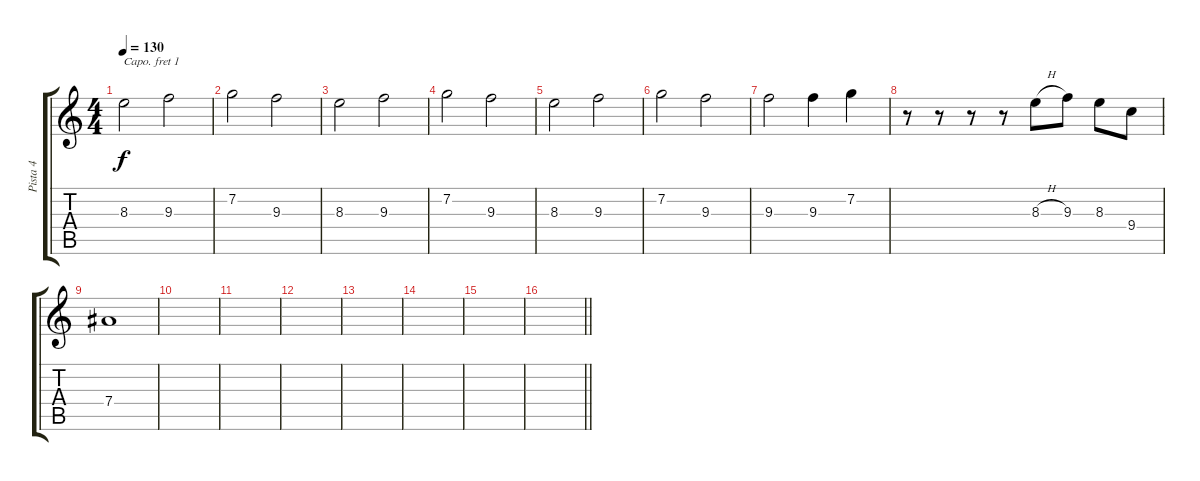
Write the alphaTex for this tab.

\track ("Pista 4" "Pista 4") {instrument acousticguitarsteel}
\staff {score tabs}
\capo 1
\tuning (E4 B3 G3 D3 A2 E2) {hide}
\ts (4 4)
\tempo 130
\clef g2
\ks c
8.3.2{dy f instrument acousticguitarsteel} 9.3.2 |
7.2.2 9.3.2 |
8.3.2 9.3.2 |
7.2.2 9.3.2 |
8.3.2 9.3.2 |
7.2.2 9.3.2 |
9.3.2 9.3.4 7.2.4 |
r.8 r.8 r.8 r.8 8.3{h}.8 9.3.8 8.3.8 9.4.8 |
7.4.1 |
|
|
|
|
|
|
\barLineRight lightlight
